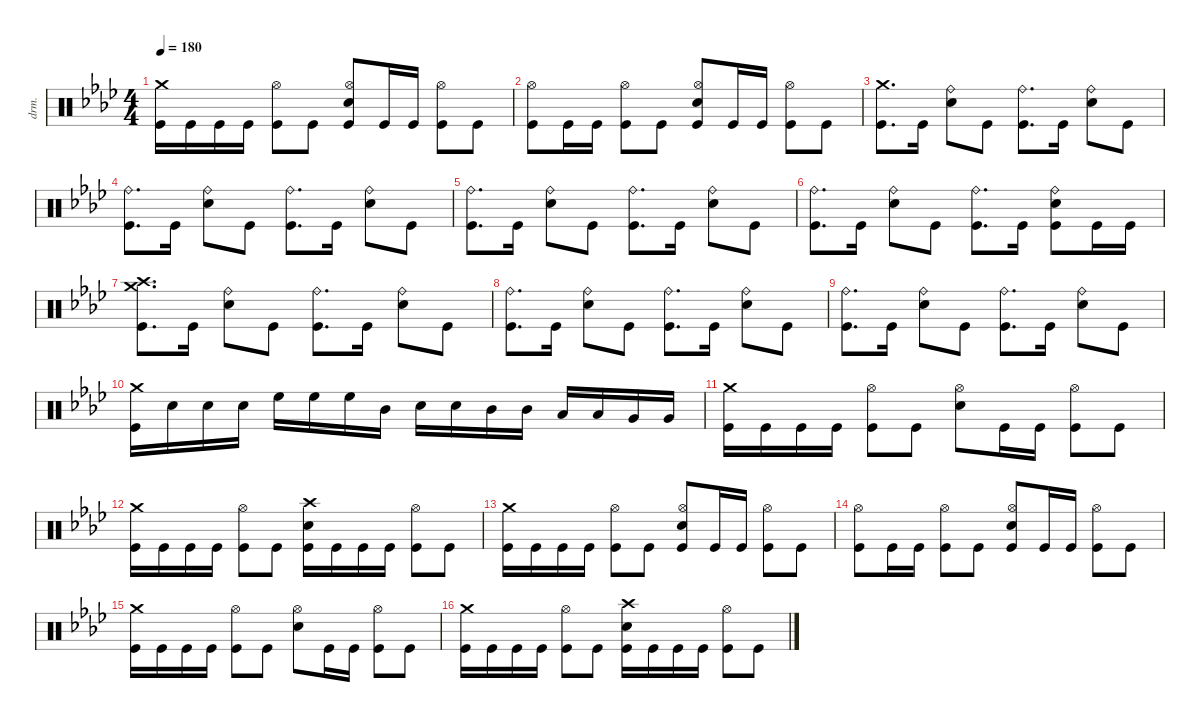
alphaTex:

\defaultSystemsLayout 4
\hideDynamics
\bracketExtendMode nobrackets
\otherSystemsTrackNameOrientation horizontal
\track ("Percussion" "drm.") {solo instrument percussion}
\staff {score}
\articulation defaults
\ts (4 4)
\tempo 180
\clef neutral
\ks fminor
("Crash medium (hit)"{acc forcenatural} "Kick (hit)"{acc forcenatural}).16{dy f} "Kick (hit)"{acc forcenatural}.16 "Kick (hit)"{acc forcenatural}.16 "Kick (hit)"{acc forcenatural}.16 ("Hi-Hat (open)"{acc forcenatural} "Kick (hit)"{acc forcenatural}).8 "Kick (hit)"{acc forcenatural}.8 ("Hi-Hat (open)"{acc forcenatural} "Snare (hit) 2"{acc forcenatural} "Kick (hit)"{acc forcenatural}).8 "Kick (hit)"{acc forcenatural}.16 "Kick (hit)"{acc forcenatural}.16 ("Hi-Hat (open)"{acc forcenatural} "Kick (hit)"{acc forcenatural}).8 "Kick (hit)"{acc forcenatural}.8 |
("Hi-Hat (open)"{acc forcenatural} "Kick (hit)"{acc forcenatural}).8 "Kick (hit)"{acc forcenatural}.16 "Kick (hit)"{acc forcenatural}.16 ("Hi-Hat (open)"{acc forcenatural} "Kick (hit)"{acc forcenatural}).8 "Kick (hit)"{acc forcenatural}.8 ("Hi-Hat (open)"{acc forcenatural} "Snare (hit) 2"{acc forcenatural} "Kick (hit)"{acc forcenatural}).8 "Kick (hit)"{acc forcenatural}.16 "Kick (hit)"{acc forcenatural}.16 ("Hi-Hat (open)"{acc forcenatural} "Kick (hit)"{acc forcenatural}).8 "Kick (hit)"{acc forcenatural}.8 |
("Crash medium (hit)"{acc forcenatural} "Kick (hit)"{acc forcenatural}).8{d} "Kick (hit)"{acc forcenatural}.16 ("Ride (bell)"{acc forcenatural} "Snare (hit) 2"{acc forcenatural}).8 "Kick (hit)"{acc forcenatural}.8 ("Ride (bell)"{acc forcenatural} "Kick (hit)"{acc forcenatural}).8{d} "Kick (hit)"{acc forcenatural}.16 ("Ride (bell)"{acc forcenatural} "Snare (hit) 2"{acc forcenatural}).8 "Kick (hit)"{acc forcenatural}.8 |
("Ride (bell)"{acc forcenatural} "Kick (hit)"{acc forcenatural}).8{d} "Kick (hit)"{acc forcenatural}.16 ("Ride (bell)"{acc forcenatural} "Snare (hit) 2"{acc forcenatural}).8 "Kick (hit)"{acc forcenatural}.8 ("Ride (bell)"{acc forcenatural} "Kick (hit)"{acc forcenatural}).8{d} "Kick (hit)"{acc forcenatural}.16 ("Ride (bell)"{acc forcenatural} "Snare (hit) 2"{acc forcenatural}).8 "Kick (hit)"{acc forcenatural}.8 |
("Ride (bell)"{acc forcenatural} "Kick (hit)"{acc forcenatural}).8{d} "Kick (hit)"{acc forcenatural}.16 ("Ride (bell)"{acc forcenatural} "Snare (hit) 2"{acc forcenatural}).8 "Kick (hit)"{acc forcenatural}.8 ("Ride (bell)"{acc forcenatural} "Kick (hit)"{acc forcenatural}).8{d} "Kick (hit)"{acc forcenatural}.16 ("Ride (bell)"{acc forcenatural} "Snare (hit) 2"{acc forcenatural}).8 "Kick (hit)"{acc forcenatural}.8 |
("Ride (bell)"{acc forcenatural} "Kick (hit)"{acc forcenatural}).8{d} "Kick (hit)"{acc forcenatural}.16 ("Ride (bell)"{acc forcenatural} "Snare (hit) 2"{acc forcenatural}).8 "Kick (hit)"{acc forcenatural}.8 ("Ride (bell)"{acc forcenatural} "Kick (hit)"{acc forcenatural}).8{d} "Kick (hit)"{acc forcenatural}.16 ("Ride (bell)"{acc forcenatural} "Snare (hit) 2"{acc forcenatural} "Kick (hit)"{acc forcenatural}).8 "Kick (hit)"{acc forcenatural}.16 "Kick (hit)"{acc forcenatural}.16 |
("Crash high (hit)"{acc forcenatural} "Crash medium (hit)"{acc forcenatural} "Kick (hit)"{acc forcenatural}).8{d} "Kick (hit)"{acc forcenatural}.16 ("Ride (bell)"{acc forcenatural} "Snare (hit) 2"{acc forcenatural}).8 "Kick (hit)"{acc forcenatural}.8 ("Ride (bell)"{acc forcenatural} "Kick (hit)"{acc forcenatural}).8{d} "Kick (hit)"{acc forcenatural}.16 ("Ride (bell)"{acc forcenatural} "Snare (hit) 2"{acc forcenatural}).8 "Kick (hit)"{acc forcenatural}.8 |
("Ride (bell)"{acc forcenatural} "Kick (hit)"{acc forcenatural}).8{d} "Kick (hit)"{acc forcenatural}.16 ("Ride (bell)"{acc forcenatural} "Snare (hit) 2"{acc forcenatural}).8 "Kick (hit)"{acc forcenatural}.8 ("Ride (bell)"{acc forcenatural} "Kick (hit)"{acc forcenatural}).8{d} "Kick (hit)"{acc forcenatural}.16 ("Ride (bell)"{acc forcenatural} "Snare (hit) 2"{acc forcenatural}).8 "Kick (hit)"{acc forcenatural}.8 |
("Ride (bell)"{acc forcenatural} "Kick (hit)"{acc forcenatural}).8{d} "Kick (hit)"{acc forcenatural}.16 ("Ride (bell)"{acc forcenatural} "Snare (hit) 2"{acc forcenatural}).8 "Kick (hit)"{acc forcenatural}.8 ("Ride (bell)"{acc forcenatural} "Kick (hit)"{acc forcenatural}).8{d} "Kick (hit)"{acc forcenatural}.16 ("Ride (bell)"{acc forcenatural} "Snare (hit) 2"{acc forcenatural}).8 "Kick (hit)"{acc forcenatural}.8 |
("Crash medium (hit)"{acc forcenatural} "Kick (hit)"{acc forcenatural}).16 "Snare (hit) 2"{acc forcenatural}.16 "Snare (hit) 2"{acc forcenatural}.16 "Snare (hit) 2"{acc forcenatural}.16 "High Floor Tom (hit)"{acc forcenatural}.16 "High Floor Tom (hit)"{acc forcenatural}.16 "High Floor Tom (hit)"{acc forcenatural}.16 "Mid Tom (hit)"{acc forcenatural}.16 "Snare (hit) 2"{acc forcenatural}.16 "Snare (hit) 2"{acc forcenatural}.16 "Mid Tom (hit)"{acc forcenatural}.16 "Mid Tom (hit)"{acc forcenatural}.16 "Low Tom (hit)"{acc forcenatural}.16 "Low Tom (hit)"{acc forcenatural}.16 "Very Low Tom (hit)"{acc forcenatural}.16 "Very Low Tom (hit)"{acc forcenatural}.16 |
("Crash medium (hit)"{acc forcenatural} "Kick (hit)"{acc forcenatural}).16 "Kick (hit)"{acc forcenatural}.16 "Kick (hit)"{acc forcenatural}.16 "Kick (hit)"{acc forcenatural}.16 ("Hi-Hat (open)"{acc forcenatural} "Kick (hit)"{acc forcenatural}).8 "Kick (hit)"{acc forcenatural}.8 ("Hi-Hat (open)"{acc forcenatural} "Snare (hit) 2"{acc forcenatural}).8 "Kick (hit)"{acc forcenatural}.16 "Kick (hit)"{acc forcenatural}.16 ("Hi-Hat (open)"{acc forcenatural} "Kick (hit)"{acc forcenatural}).8 "Kick (hit)"{acc forcenatural}.8 |
("Crash medium (hit)"{acc forcenatural} "Kick (hit)"{acc forcenatural}).16 "Kick (hit)"{acc forcenatural}.16 "Kick (hit)"{acc forcenatural}.16 "Kick (hit)"{acc forcenatural}.16 ("Hi-Hat (open)"{acc forcenatural} "Kick (hit)"{acc forcenatural}).8 "Kick (hit)"{acc forcenatural}.8 ("Crash high (hit)"{acc forcenatural} "Snare (hit) 2"{acc forcenatural} "Kick (hit)"{acc forcenatural}).16 "Kick (hit)"{acc forcenatural}.16 "Kick (hit)"{acc forcenatural}.16 "Kick (hit)"{acc forcenatural}.16 ("Hi-Hat (open)"{acc forcenatural} "Kick (hit)"{acc forcenatural}).8 "Kick (hit)"{acc forcenatural}.8 |
("Crash medium (hit)"{acc forcenatural} "Kick (hit)"{acc forcenatural}).16 "Kick (hit)"{acc forcenatural}.16 "Kick (hit)"{acc forcenatural}.16 "Kick (hit)"{acc forcenatural}.16 ("Hi-Hat (open)"{acc forcenatural} "Kick (hit)"{acc forcenatural}).8 "Kick (hit)"{acc forcenatural}.8 ("Hi-Hat (open)"{acc forcenatural} "Snare (hit) 2"{acc forcenatural} "Kick (hit)"{acc forcenatural}).8 "Kick (hit)"{acc forcenatural}.16 "Kick (hit)"{acc forcenatural}.16 ("Hi-Hat (open)"{acc forcenatural} "Kick (hit)"{acc forcenatural}).8 "Kick (hit)"{acc forcenatural}.8 |
("Hi-Hat (open)"{acc forcenatural} "Kick (hit)"{acc forcenatural}).8 "Kick (hit)"{acc forcenatural}.16 "Kick (hit)"{acc forcenatural}.16 ("Hi-Hat (open)"{acc forcenatural} "Kick (hit)"{acc forcenatural}).8 "Kick (hit)"{acc forcenatural}.8 ("Hi-Hat (open)"{acc forcenatural} "Snare (hit) 2"{acc forcenatural} "Kick (hit)"{acc forcenatural}).8 "Kick (hit)"{acc forcenatural}.16 "Kick (hit)"{acc forcenatural}.16 ("Hi-Hat (open)"{acc forcenatural} "Kick (hit)"{acc forcenatural}).8 "Kick (hit)"{acc forcenatural}.8 |
("Crash medium (hit)"{acc forcenatural} "Kick (hit)"{acc forcenatural}).16 "Kick (hit)"{acc forcenatural}.16 "Kick (hit)"{acc forcenatural}.16 "Kick (hit)"{acc forcenatural}.16 ("Hi-Hat (open)"{acc forcenatural} "Kick (hit)"{acc forcenatural}).8 "Kick (hit)"{acc forcenatural}.8 ("Hi-Hat (open)"{acc forcenatural} "Snare (hit) 2"{acc forcenatural}).8 "Kick (hit)"{acc forcenatural}.16 "Kick (hit)"{acc forcenatural}.16 ("Hi-Hat (open)"{acc forcenatural} "Kick (hit)"{acc forcenatural}).8 "Kick (hit)"{acc forcenatural}.8 |
("Crash medium (hit)"{acc forcenatural} "Kick (hit)"{acc forcenatural}).16 "Kick (hit)"{acc forcenatural}.16 "Kick (hit)"{acc forcenatural}.16 "Kick (hit)"{acc forcenatural}.16 ("Hi-Hat (open)"{acc forcenatural} "Kick (hit)"{acc forcenatural}).8 "Kick (hit)"{acc forcenatural}.8 ("Crash high (hit)"{acc forcenatural} "Snare (hit) 2"{acc forcenatural} "Kick (hit)"{acc forcenatural}).16 "Kick (hit)"{acc forcenatural}.16 "Kick (hit)"{acc forcenatural}.16 "Kick (hit)"{acc forcenatural}.16 ("Hi-Hat (open)"{acc forcenatural} "Kick (hit)"{acc forcenatural}).8 "Kick (hit)"{acc forcenatural}.8
